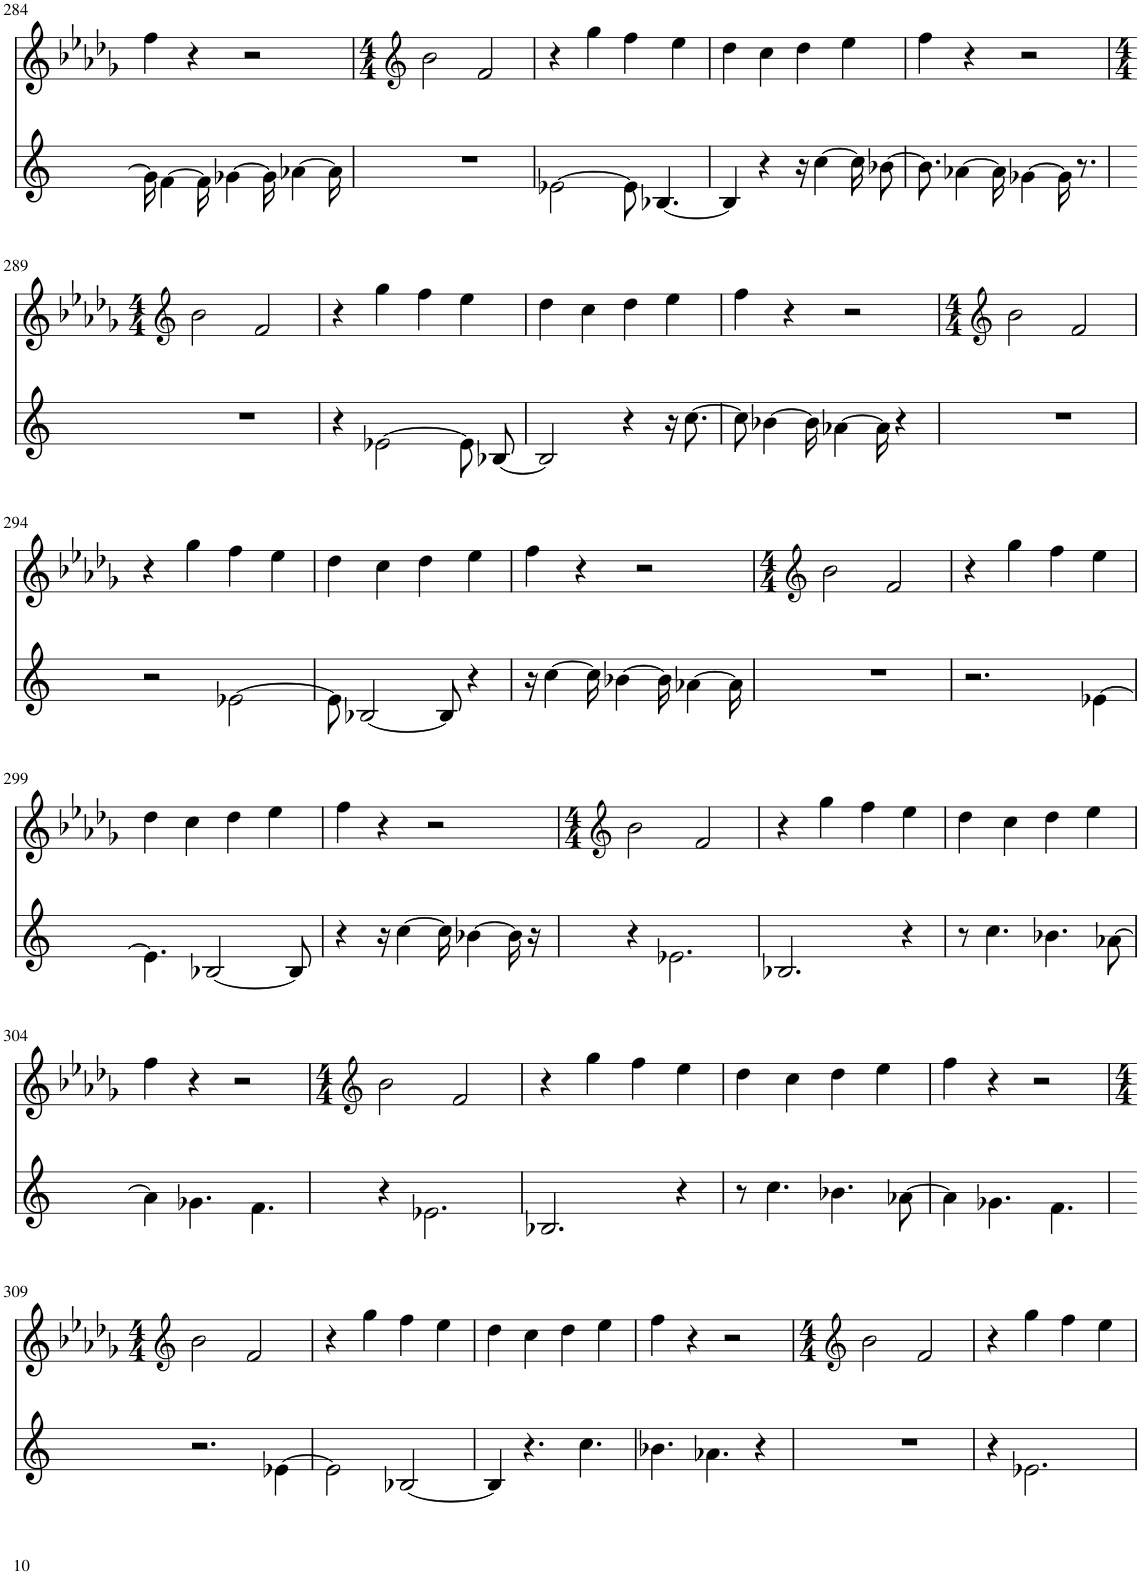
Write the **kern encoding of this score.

**kern	**kern
*part2	*part1
*staff2	*staff1
*I"Piano	*I"Piano
*I'Pno	*I'Pno
!!LO:PB:g=z
*clefG2	*clefG2
*k[]	*k[b-e-a-d-g-]
*M4/4	*M4/4
=284	=284
16g-\]	4ff\
[4f\	.
.	4r
16f\]	.
[4g-X\	.
.	2r
16g-\]	.
[4a-X\	.
16a-\]	.
=285	=285
*	*clefG2
*	*M4/4
1r	2b-\
.	2f/
=286	=286
[2e-X\	4r
.	4gg-\
8e-\]	4ff\
[4.B-X/	.
.	4ee-\
=287	=287
4B-/]	4dd-\
4r	4cc\
16r	4dd-\
[4cc\	.
.	4ee-\
16cc\KL]	.
[8b-X\J	.
=288	=288
8.b-\]	4ff\
[4a-X\	.
.	4r
16a-\]	.
[4g-X\	2r
16g-\]	.
8.r	.
!!LO:LB:g=z
=289	=289
*	*clefG2
*	*M4/4
1r	2b-\
.	2f/
=290	=290
4r	4r
[2e-X\	4gg-\
.	4ff\
8e-/L]	4ee-\
[8B-X/J	.
=291	=291
2B-/]	4dd-\
.	4cc\
4r	4dd-\
16r	4ee-\
[8.cc\	.
=292	=292
8cc\]	4ff\
[4b-X\	.
.	4r
16b-\]	.
[4a-X\	.
.	2r
16a-\]	.
4r	.
=293	=293
*	*clefG2
*	*M4/4
1r	2b-\
.	2f/
!!LO:LB:g=z
=294	=294
2r	4r
.	4gg-\
[2e-X\	4ff\
.	4ee-\
=295	=295
8e-\]	4dd-\
[2B-X/	.
.	4cc\
.	4dd-\
8B-/]	.
4r	4ee-\
=296	=296
16r	4ff\
[4cc\	.
.	4r
16cc\]	.
[4b-X\	.
.	2r
16b-\]	.
[4a-X\	.
16a-\]	.
=297	=297
*	*clefG2
*	*M4/4
1r	2b-\
.	2f/
=298	=298
2.r	4r
.	4gg-\
.	4ff\
[4e-X\	4ee-\
!!LO:LB:g=z
=299	=299
4.e-\]	4dd-\
.	4cc\
[2B-X/	.
.	4dd-\
.	4ee-\
8B-/]	.
=300	=300
4r	4ff\
16r	4r
[4cc\	.
.	2r
16cc\]	.
[4b-X\	.
16b-\]	.
16r	.
=301	=301
*	*clefG2
*	*M4/4
4r	2b-\
2.e-X\	.
.	2f/
=302	=302
2.B-X/	4r
.	4gg-\
.	4ff\
4r	4ee-\
=303	=303
8r	4dd-\
4.cc\	.
.	4cc\
4.b-X\	4dd-\
.	4ee-\
[8a-X\	.
!!LO:LB:g=z
=304	=304
4a-\]	4ff\
4.g-X\	4r
.	2r
4.f\	.
=305	=305
*	*clefG2
*	*M4/4
4r	2b-\
2.e-X\	.
.	2f/
=306	=306
2.B-X/	4r
.	4gg-\
.	4ff\
4r	4ee-\
=307	=307
8r	4dd-\
4.cc\	.
.	4cc\
4.b-X\	4dd-\
.	4ee-\
[8a-X\	.
=308	=308
4a-\]	4ff\
4.g-X\	4r
.	2r
4.f\	.
!!LO:LB:g=z
=309	=309
*	*clefG2
*	*M4/4
2.r	2b-\
.	2f/
[4e-X\	.
=310	=310
2e-\]	4r
.	4gg-\
[2B-X/	4ff\
.	4ee-\
=311	=311
4B-/]	4dd-\
4.r	4cc\
.	4dd-\
4.cc\	.
.	4ee-\
=312	=312
4.b-X\	4ff\
.	4r
4.a-X\	.
.	2r
4r	.
=313	=313
*	*clefG2
*	*M4/4
1r	2b-\
.	2f/
=314	=314
4r	4r
2.e-X\	4gg-\
.	4ff\
.	4ee-\
=	=
*-	*-
